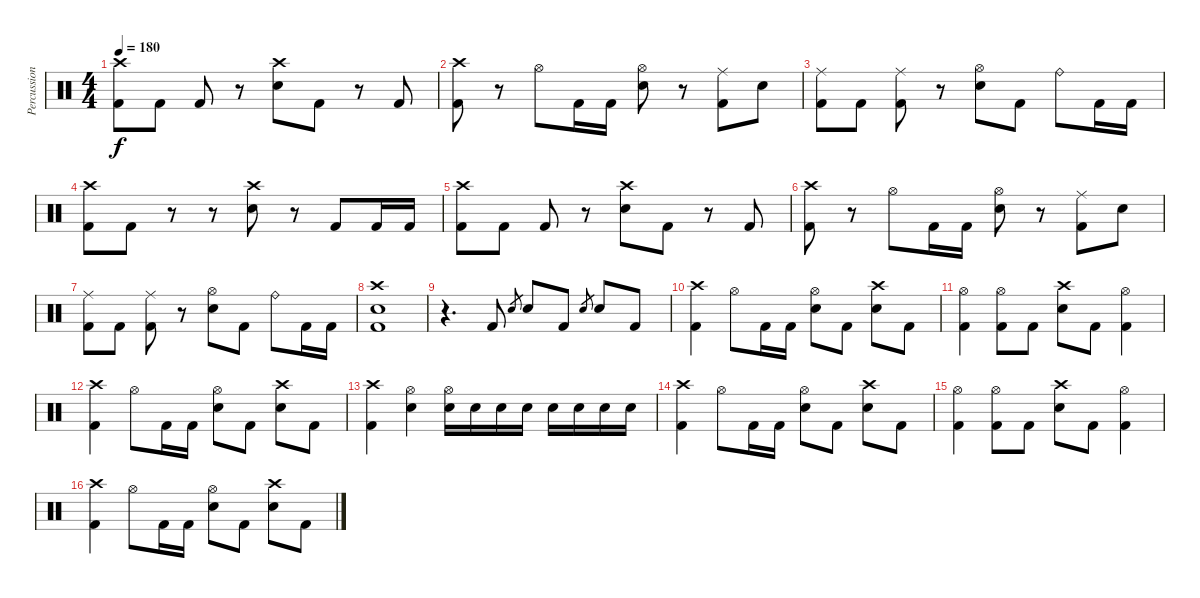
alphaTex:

\track ("Percussion" "Percussion") {instrument percussion}
\staff {score}
\articulation defaults
\ts (4 4)
\tempo 180
\clef neutral
\ks c
("Crash high (hit)" "Kick (hit) 2").8{dy f} "Kick (hit) 2".8 "Kick (hit) 2".8 r.8 ("Crash high (hit)" "Electric Snare (hit)").8 "Kick (hit) 2".8 r.8 "Kick (hit) 2".8 |
("Crash high (hit)" "Kick (hit) 2").8 r.8 "Hi-Hat (open)".8 "Kick (hit) 2".16 "Kick (hit) 2".16 ("Hi-Hat (open)" "Electric Snare (hit)").8 r.8 ("Ride (middle)" "Kick (hit) 2").8 "Electric Snare (hit)".8 |
("Ride (middle)" "Kick (hit) 2").8 "Kick (hit) 2".8 ("Ride (middle)" "Kick (hit) 2").8 r.8 ("Hi-Hat (open)" "Electric Snare (hit)").8 "Kick (hit) 2".8 "Ride (bell)".8 "Kick (hit) 2".16 "Kick (hit) 2".16 |
("Crash high (hit)" "Kick (hit) 2").8 "Kick (hit) 2".8 r.8 r.8 ("Crash high (hit)" "Electric Snare (hit)").8 r.8 "Kick (hit) 2".8 "Kick (hit) 2".16 "Kick (hit) 2".16 |
("Crash high (hit)" "Kick (hit) 2").8 "Kick (hit) 2".8 "Kick (hit) 2".8 r.8 ("Crash high (hit)" "Electric Snare (hit)").8 "Kick (hit) 2".8 r.8 "Kick (hit) 2".8 |
("Crash high (hit)" "Kick (hit) 2").8 r.8 "Hi-Hat (open)".8 "Kick (hit) 2".16 "Kick (hit) 2".16 ("Hi-Hat (open)" "Electric Snare (hit)").8 r.8 ("Ride (middle)" "Kick (hit) 2").8 "Electric Snare (hit)".8 |
("Ride (middle)" "Kick (hit) 2").8 "Kick (hit) 2".8 ("Ride (middle)" "Kick (hit) 2").8 r.8 ("Hi-Hat (open)" "Electric Snare (hit)").8 "Kick (hit) 2".8 "Ride (bell)".8 "Kick (hit) 2".16 "Kick (hit) 2".16 |
("Crash high (hit)" "Electric Snare (hit)" "Kick (hit) 2").1 |
r.4{d} "Kick (hit) 2".8 "Electric Snare (hit)".8{gr} "Electric Snare (hit)".8 "Kick (hit) 2".8 "Electric Snare (hit)".8{gr} "Electric Snare (hit)".8 "Kick (hit) 2".8 |
("Crash high (hit)" "Kick (hit) 2").4 "Hi-Hat (open)".8 "Kick (hit) 2".16 "Kick (hit) 2".16 ("Hi-Hat (open)" "Electric Snare (hit)").8 "Kick (hit) 2".8 ("Crash high (hit)" "Electric Snare (hit)").8 "Kick (hit) 2".8 |
("Hi-Hat (open)" "Kick (hit) 2").4 ("Hi-Hat (open)" "Kick (hit) 2").8 "Kick (hit) 2".8 ("Crash high (hit)" "Electric Snare (hit)").8 "Kick (hit) 2".8 ("Hi-Hat (open)" "Kick (hit) 2").4 |
("Crash high (hit)" "Kick (hit) 2").4 "Hi-Hat (open)".8 "Kick (hit) 2".16 "Kick (hit) 2".16 ("Hi-Hat (open)" "Electric Snare (hit)").8 "Kick (hit) 2".8 ("Crash high (hit)" "Electric Snare (hit)").8 "Kick (hit) 2".8 |
("Crash high (hit)" "Kick (hit) 2").4 ("Hi-Hat (open)" "Electric Snare (hit)").4 ("Hi-Hat (open)" "Electric Snare (hit)").16 "Electric Snare (hit)".16 "Electric Snare (hit)".16 "Electric Snare (hit)".16 "Electric Snare (hit)".16 "Electric Snare (hit)".16 "Electric Snare (hit)".16 "Electric Snare (hit)".16 |
("Crash high (hit)" "Kick (hit) 2").4 "Hi-Hat (open)".8 "Kick (hit) 2".16 "Kick (hit) 2".16 ("Hi-Hat (open)" "Electric Snare (hit)").8 "Kick (hit) 2".8 ("Crash high (hit)" "Electric Snare (hit)").8 "Kick (hit) 2".8 |
("Hi-Hat (open)" "Kick (hit) 2").4 ("Hi-Hat (open)" "Kick (hit) 2").8 "Kick (hit) 2".8 ("Crash high (hit)" "Electric Snare (hit)").8 "Kick (hit) 2".8 ("Hi-Hat (open)" "Kick (hit) 2").4 |
("Crash high (hit)" "Kick (hit) 2").4 "Hi-Hat (open)".8 "Kick (hit) 2".16 "Kick (hit) 2".16 ("Hi-Hat (open)" "Electric Snare (hit)").8 "Kick (hit) 2".8 ("Crash high (hit)" "Electric Snare (hit)").8 "Kick (hit) 2".8
